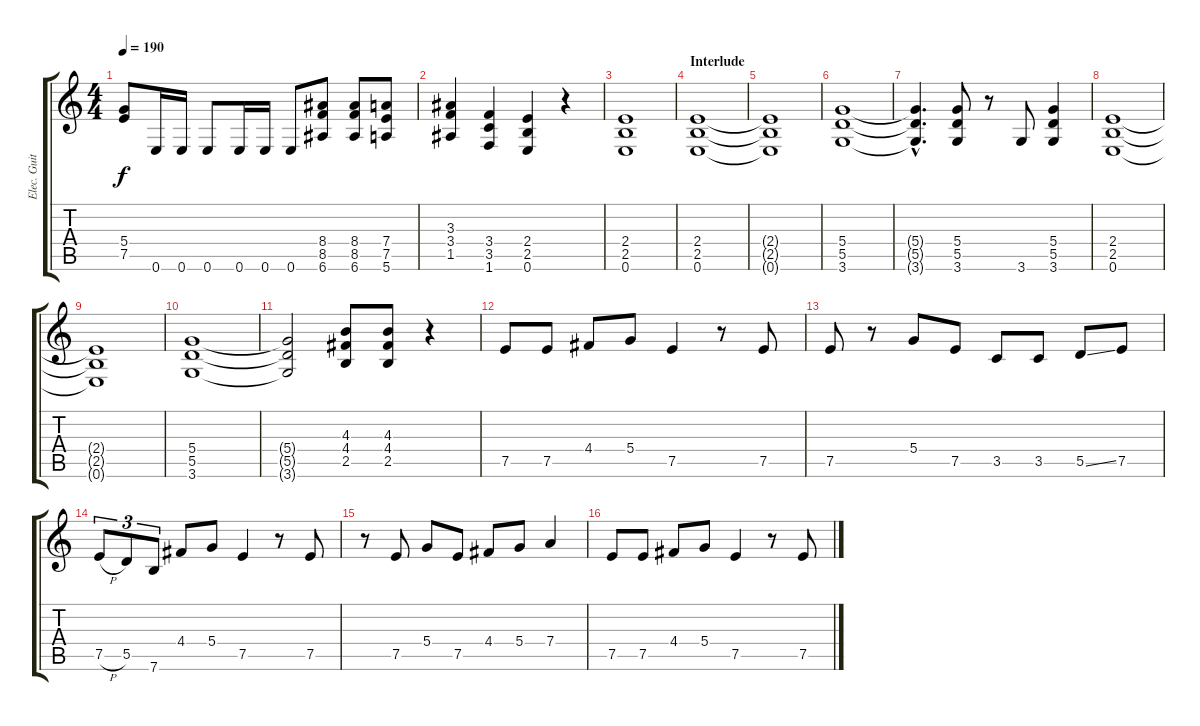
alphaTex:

\track ("Elec. Guitar 2" "Elec. Guit") {instrument distortionguitar}
\staff {score tabs}
\tuning (E4 B3 G3 D3 A2 E2) {hide}
\ts (4 4)
\tempo 190
\clef g2
\ks c
(5.4 7.5).8{dy f} 0.6.16 0.6.16 0.6.8 0.6.16 0.6.16 0.6.8 (8.4 8.5 6.6).8 (8.4 8.5 6.6).8 (7.4 7.5 5.6).8 |
(3.3 3.4 1.5).4 (3.4 3.5 1.6).4 (2.4 2.5 0.6).4 r.4 |
(2.4 2.5 0.6).1 |
\section ("" "Interlude")
(2.4 2.5 0.6).1 |
(2.4{t} 2.5{t} 0.6{t}).1 |
(5.4 5.5 3.6).1 |
(5.4{hac t} 5.5{hac t} 3.6{hac t}).4{d} (5.4 5.5 3.6).8 r.8 3.6.8 (5.4 5.5 3.6).4 |
(2.4 2.5 0.6).1 |
(2.4{t} 2.5{t} 0.6{t}).1 |
(5.4 5.5 3.6).1 |
(5.4{t} 5.5{t} 3.6{t}).2 (4.3 4.4 2.5).8 (4.3 4.4 2.5).8 r.4 |
7.5.8{volume 15} 7.5.8 4.4.8 5.4.8 7.5.4 r.8 7.5.8 |
7.5.8 r.8 5.4.8 7.5.8 3.5.8 3.5.8 5.5{ss}.8 7.5.8 |
7.5{h}.8{tu (3 2)} 5.5.8{tu (3 2)} 7.6.8{tu (3 2)} 4.4.8 5.4.8 7.5.4 r.8 7.5.8 |
r.8 7.5.8 5.4.8 7.5.8 4.4.8 5.4.8 7.4.4 |
7.5.8 7.5.8 4.4.8 5.4.8 7.5.4 r.8 7.5.8
